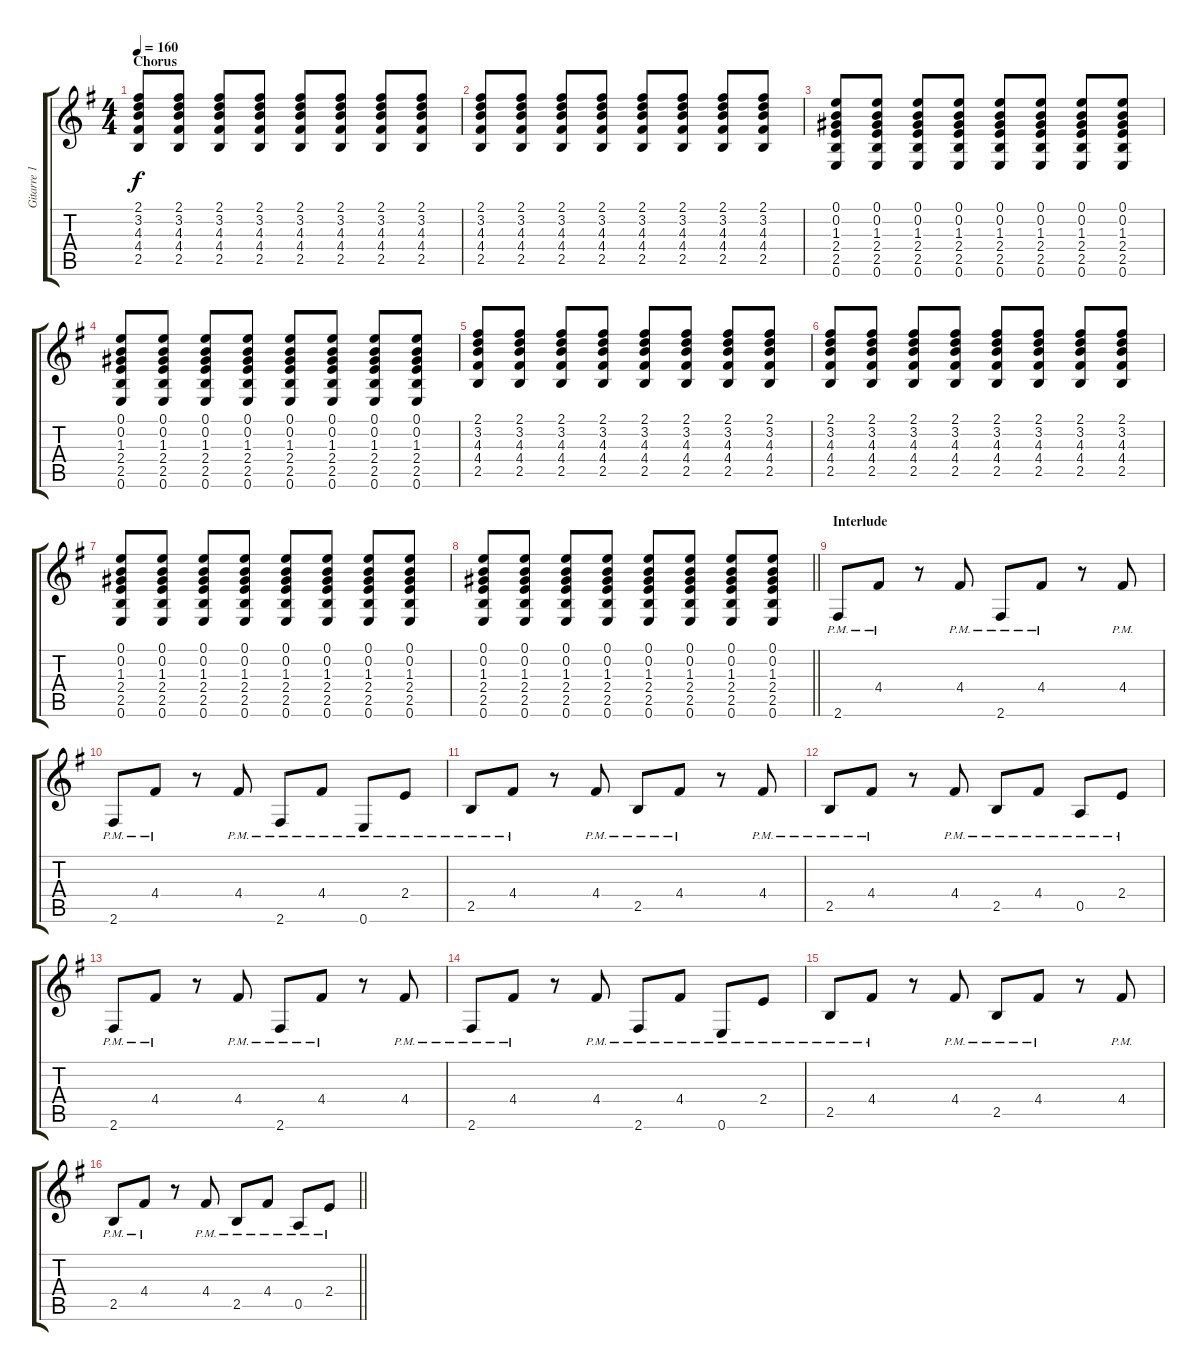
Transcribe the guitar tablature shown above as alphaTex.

\track ("Gitarre 1 (Verzerrt)" "Gitarre 1 ") {instrument overdrivenguitar}
\staff {score tabs}
\tuning (E4 B3 G3 D3 A2 E2) {hide}
\ts (4 4)
\section ("" "Chorus")
\tempo 160
\clef g2
\ks g
(2.1 3.2 4.3 4.4 2.5).8{dy f} (2.1 3.2 4.3 4.4 2.5).8 (2.1 3.2 4.3 4.4 2.5).8 (2.1 3.2 4.3 4.4 2.5).8 (2.1 3.2 4.3 4.4 2.5).8 (2.1 3.2 4.3 4.4 2.5).8 (2.1 3.2 4.3 4.4 2.5).8 (2.1 3.2 4.3 4.4 2.5).8 |
(2.1 3.2 4.3 4.4 2.5).8 (2.1 3.2 4.3 4.4 2.5).8 (2.1 3.2 4.3 4.4 2.5).8 (2.1 3.2 4.3 4.4 2.5).8 (2.1 3.2 4.3 4.4 2.5).8 (2.1 3.2 4.3 4.4 2.5).8 (2.1 3.2 4.3 4.4 2.5).8 (2.1 3.2 4.3 4.4 2.5).8 |
(0.1 0.2 1.3 2.4 2.5 0.6).8 (0.1 0.2 1.3 2.4 2.5 0.6).8 (0.1 0.2 1.3 2.4 2.5 0.6).8 (0.1 0.2 1.3 2.4 2.5 0.6).8 (0.1 0.2 1.3 2.4 2.5 0.6).8 (0.1 0.2 1.3 2.4 2.5 0.6).8 (0.1 0.2 1.3 2.4 2.5 0.6).8 (0.1 0.2 1.3 2.4 2.5 0.6).8 |
(0.1 0.2 1.3 2.4 2.5 0.6).8 (0.1 0.2 1.3 2.4 2.5 0.6).8 (0.1 0.2 1.3 2.4 2.5 0.6).8 (0.1 0.2 1.3 2.4 2.5 0.6).8 (0.1 0.2 1.3 2.4 2.5 0.6).8 (0.1 0.2 1.3 2.4 2.5 0.6).8 (0.1 0.2 1.3 2.4 2.5 0.6).8 (0.1 0.2 1.3 2.4 2.5 0.6).8 |
(2.1 3.2 4.3 4.4 2.5).8 (2.1 3.2 4.3 4.4 2.5).8 (2.1 3.2 4.3 4.4 2.5).8 (2.1 3.2 4.3 4.4 2.5).8 (2.1 3.2 4.3 4.4 2.5).8 (2.1 3.2 4.3 4.4 2.5).8 (2.1 3.2 4.3 4.4 2.5).8 (2.1 3.2 4.3 4.4 2.5).8 |
(2.1 3.2 4.3 4.4 2.5).8 (2.1 3.2 4.3 4.4 2.5).8 (2.1 3.2 4.3 4.4 2.5).8 (2.1 3.2 4.3 4.4 2.5).8 (2.1 3.2 4.3 4.4 2.5).8 (2.1 3.2 4.3 4.4 2.5).8 (2.1 3.2 4.3 4.4 2.5).8 (2.1 3.2 4.3 4.4 2.5).8 |
(0.1 0.2 1.3 2.4 2.5 0.6).8 (0.1 0.2 1.3 2.4 2.5 0.6).8 (0.1 0.2 1.3 2.4 2.5 0.6).8 (0.1 0.2 1.3 2.4 2.5 0.6).8 (0.1 0.2 1.3 2.4 2.5 0.6).8 (0.1 0.2 1.3 2.4 2.5 0.6).8 (0.1 0.2 1.3 2.4 2.5 0.6).8 (0.1 0.2 1.3 2.4 2.5 0.6).8 |
\barLineRight lightlight
(0.1 0.2 1.3 2.4 2.5 0.6).8 (0.1 0.2 1.3 2.4 2.5 0.6).8 (0.1 0.2 1.3 2.4 2.5 0.6).8 (0.1 0.2 1.3 2.4 2.5 0.6).8 (0.1 0.2 1.3 2.4 2.5 0.6).8 (0.1 0.2 1.3 2.4 2.5 0.6).8 (0.1 0.2 1.3 2.4 2.5 0.6).8 (0.1 0.2 1.3 2.4 2.5 0.6).8 |
\section ("" "Interlude")
2.6{pm}.8 4.4{pm}.8 r.8 4.4{pm}.8 2.6{pm}.8 4.4{pm}.8 r.8 4.4{pm}.8 |
2.6{pm}.8 4.4{pm}.8 r.8 4.4{pm}.8 2.6{pm}.8 4.4{pm}.8 0.6{pm}.8 2.4{pm}.8 |
2.5{pm}.8 4.4{pm}.8 r.8 4.4{pm}.8 2.5{pm}.8 4.4{pm}.8 r.8 4.4{pm}.8 |
2.5{pm}.8 4.4{pm}.8 r.8 4.4{pm}.8 2.5{pm}.8 4.4{pm}.8 0.5{pm}.8 2.4{pm}.8 |
2.6{pm}.8 4.4{pm}.8 r.8 4.4{pm}.8 2.6{pm}.8 4.4{pm}.8 r.8 4.4{pm}.8 |
2.6{pm}.8 4.4{pm}.8 r.8 4.4{pm}.8 2.6{pm}.8 4.4{pm}.8 0.6{pm}.8 2.4{pm}.8 |
2.5{pm}.8 4.4{pm}.8 r.8 4.4{pm}.8 2.5{pm}.8 4.4{pm}.8 r.8 4.4{pm}.8 |
\barLineRight lightlight
2.5{pm}.8 4.4{pm}.8 r.8 4.4{pm}.8 2.5{pm}.8 4.4{pm}.8 0.5{pm}.8 2.4{pm}.8
